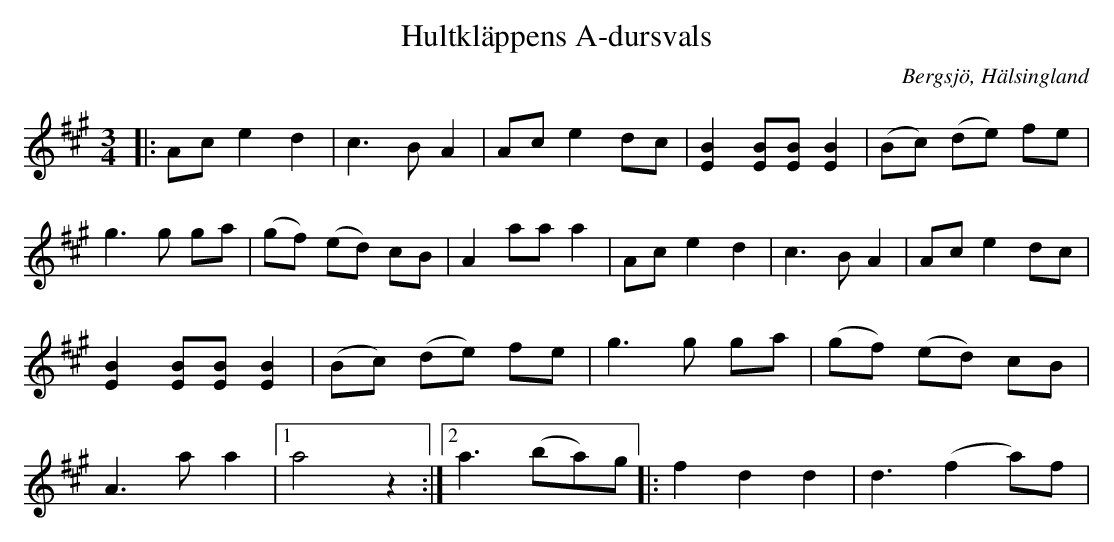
X:1
T:Hultkläppens A-dursvals
O:Bergsjö, Hälsingland
M:3/4
L:1/4
K:A
|: A/c/ e d | c>B A | A/c/ e d/c/ | [EB] [E/B/][E/B/] [EB] | (B/c/) (d/e/) f/e/ |
g>g g/a/ | (g/f/) (e/d/) c/B/ | A a/a/ a | A/c/ e d | c>B A | A/c/ e d/c/ |
[EB] [E/B/][E/B/] [EB] | (B/c/) (d/e/) f/e/ | g>g g/a/ | (g/f/) (e/d/) c/B/ |
A>a a |1 a2 z :|2 a3/2 (b/a/)g/ |: f d d | d3/2 (fa/)f/ |
